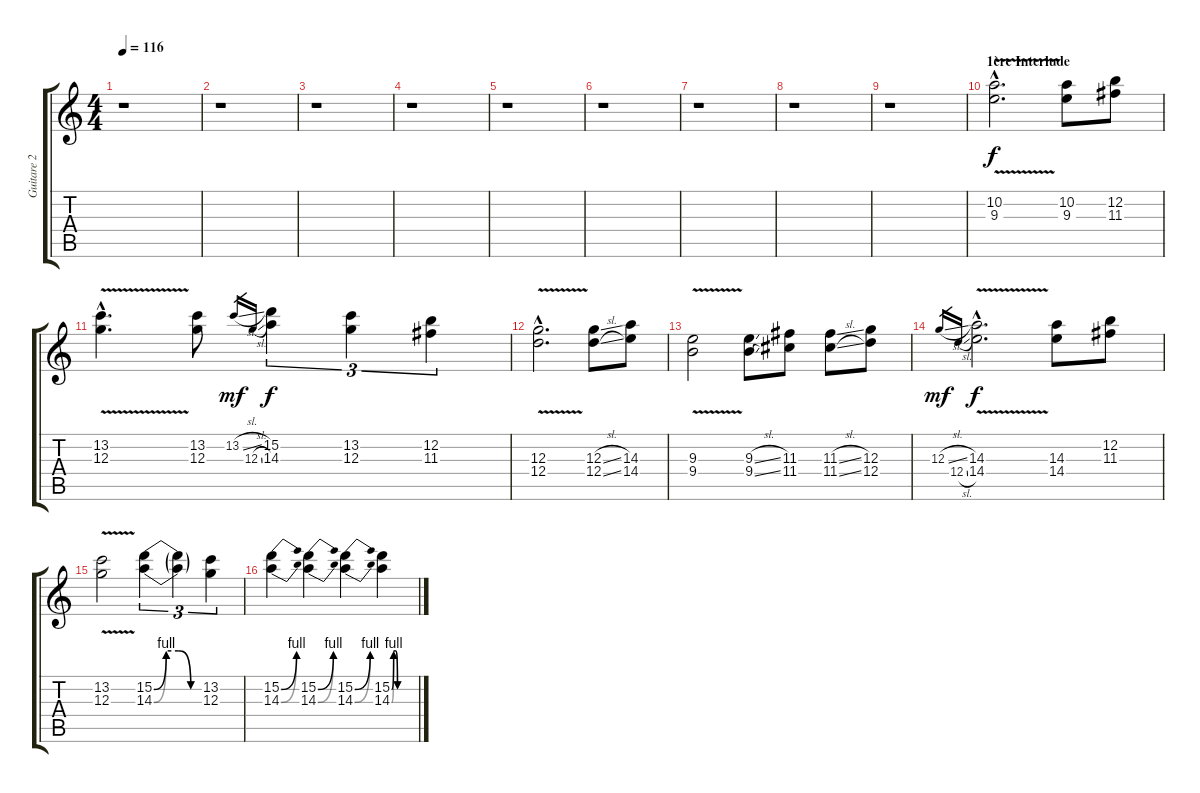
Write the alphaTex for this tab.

\track ("Guitare 2 " "Guitare 2 ") {instrument distortionguitar}
\staff {score tabs}
\tuning (E4 B3 G3 D3 A2 E2) {hide}
\ts (4 4)
\tempo 116
\clef g2
\ks c
r.1{dy f} |
r.1 |
r.1 |
r.1 |
r.1 |
r.1 |
r.1 |
r.1 |
r.1 |
\section ("" "1ère Interlude")
(10.2{v hac} 9.3{v hac}).2{d volume 13} (10.2 9.3).8 (12.2 11.3).8 |
(13.2{v hac} 12.3{v hac}).4{d} (13.2 12.3).8 13.2{sl}.16{gr dy mf} 12.3{sl}.16{gr} (15.2 14.3).4{tu (3 2) dy f} (13.2 12.3).4{tu (3 2)} (12.2 11.3).4{tu (3 2)} |
(12.3{v hac} 12.4{v hac}).2{d} (12.3{sl} 12.4{sl}).8 (14.3 14.4).8 |
(9.3{v} 9.4{v}).2 (9.3{sl} 9.4{sl}).8 (11.3 11.4).8 (11.3{sl} 11.4{sl}).8 (12.3 12.4).8 |
12.3{sl}.16{gr dy mf} 12.4{sl}.16{gr} (14.3{v hac} 14.4{v hac}).2{d dy f} (14.3 14.4).8 (12.2 11.3).8 |
(13.2{v} 12.3{v}).2 (15.2{be (custom 0 0 15 4 30 4 45 0 60 0)} 14.3{be (custom 0 0 15 4 30 4 45 0 60 0)}).4{tu (3 2)} (15.2{t} 14.3{t}).4{tu (3 2)} (13.2 12.3).4{tu (3 2)} |
(15.2{be (bend 0 0 60 4)} 14.3{be (bend 0 0 60 4)}).4 (15.2{be (bend 0 0 60 4)} 14.3{be (bend 0 0 60 4)}).4 (15.2{be (bend 0 0 60 4)} 14.3{be (bend 0 0 60 4)}).4 (15.2{be (custom 0 0 5 4 10 4 15 0 60 0)} 14.3{be (custom 0 0 5 4 10 4 15 0 60 0)}).4
